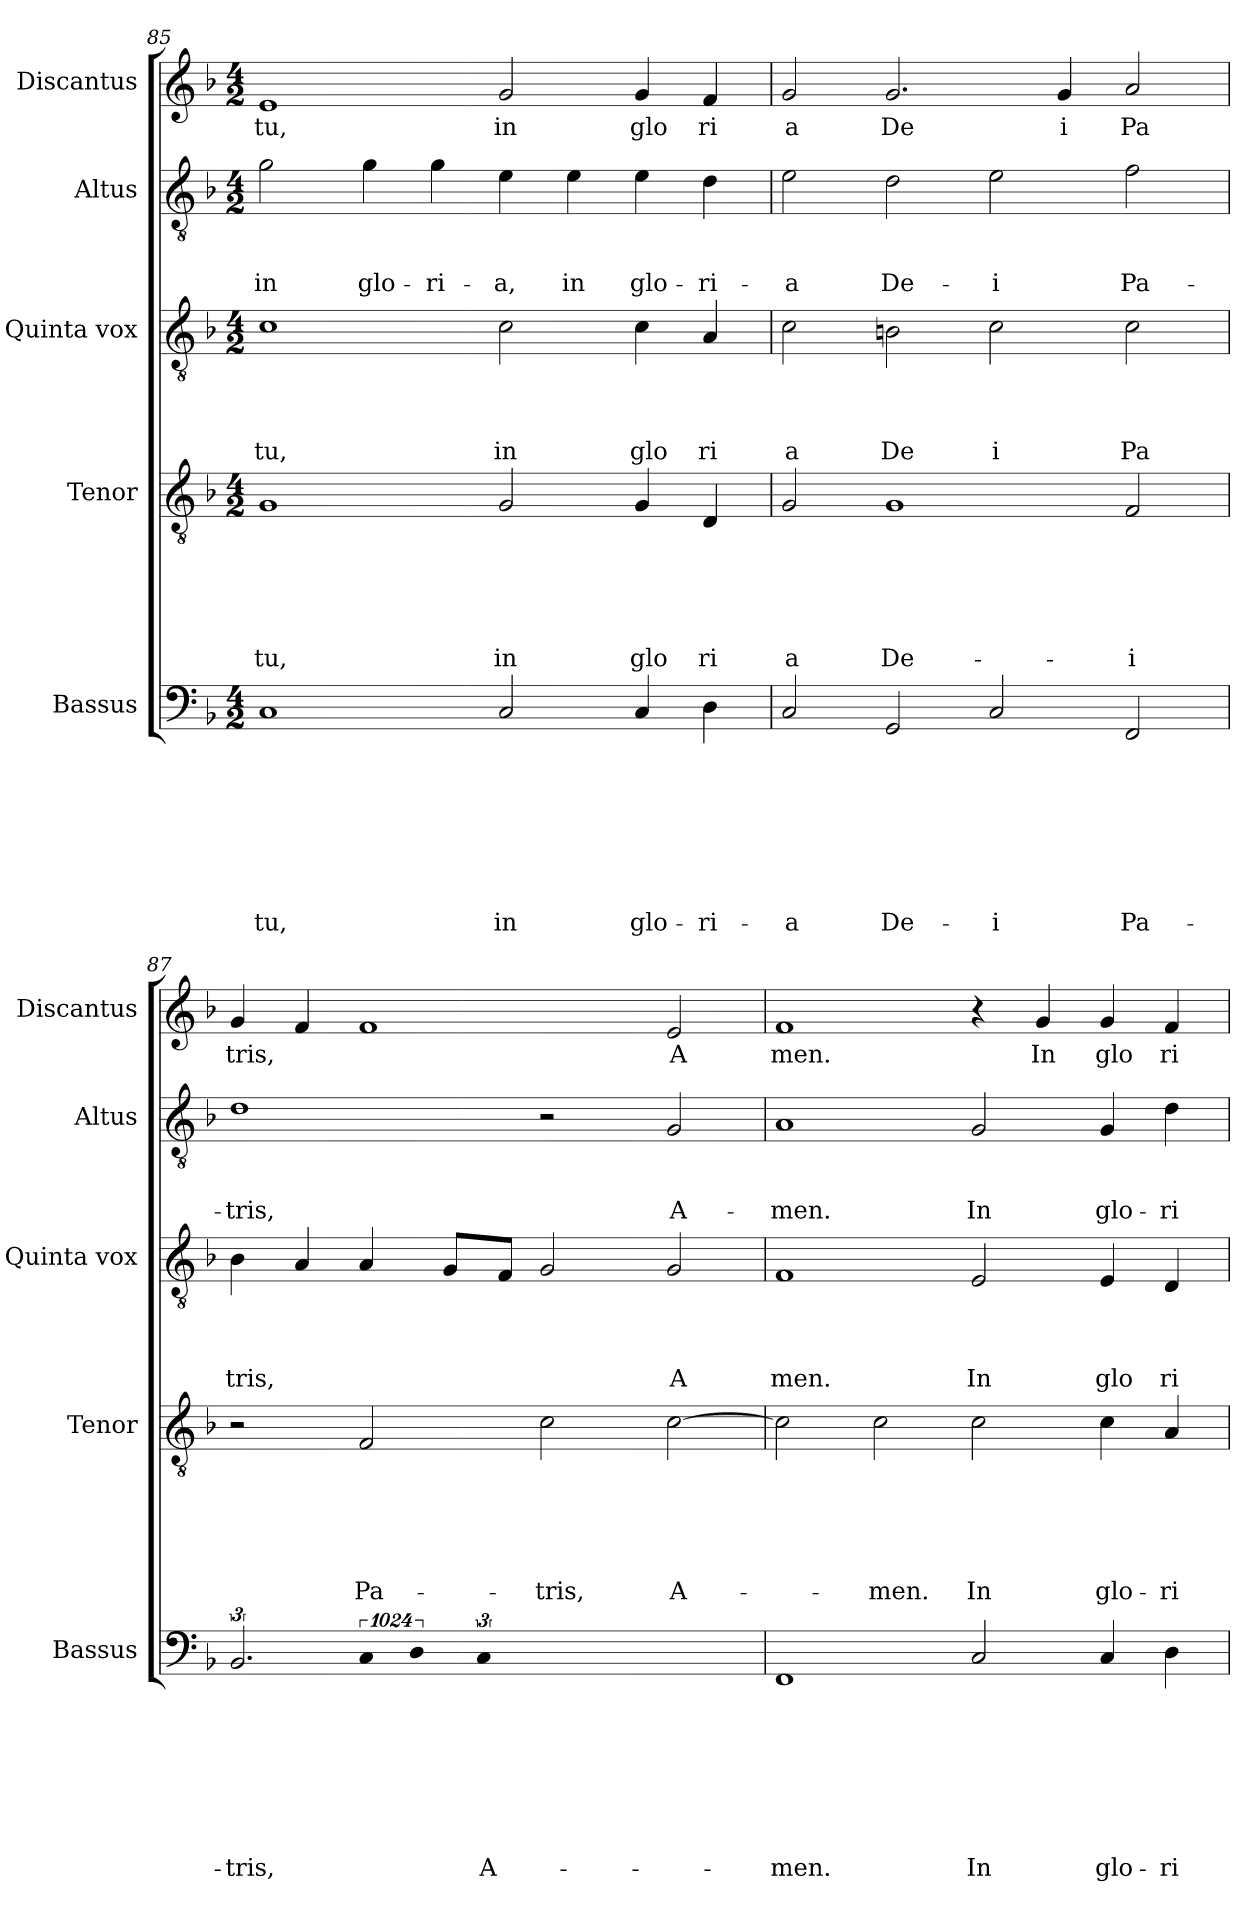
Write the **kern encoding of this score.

**kern	**text	**text	**text	**text	**text	**text	**text	**text	**kern	**text	**text	**text	**text	**text	**text	**kern	**text	**text	**text	**text	**kern	**text	**text	**text	**kern	**text
*part5	*part5	*part5	*part5	*part5	*part5	*part5	*part5	*part5	*part4	*part4	*part4	*part4	*part4	*part4	*part4	*part3	*part3	*part3	*part3	*part3	*part2	*part2	*part2	*part2	*part1	*part1
*staff5	*staff5	*staff5	*staff5	*staff5	*staff5	*staff5	*staff5	*staff5	*staff4	*staff4	*staff4	*staff4	*staff4	*staff4	*staff4	*staff3	*staff3	*staff3	*staff3	*staff3	*staff2	*staff2	*staff2	*staff2	*staff1	*staff1
*I"Bassus	*	*	*	*	*	*	*	*	*I"Tenor	*	*	*	*	*	*	*I"Quinta vox	*	*	*	*	*I"Altus	*	*	*	*I"Discantus	*
*I'Bassus	*	*	*	*	*	*	*	*	*I'Tenor	*	*	*	*	*	*	*I'Quinta vox	*	*	*	*	*I'Altus	*	*	*	*I'Discantus	*
*clefF4	*	*	*	*	*	*	*	*	*clefGv2	*	*	*	*	*	*	*clefGv2	*	*	*	*	*clefGv2	*	*	*	*clefG2	*
*ITrd-3c-5	*	*	*	*	*	*	*	*	*ITrd-3c-5	*	*	*	*	*	*	*	*	*	*	*	*ITrd-3c-5	*	*	*	*ITrd-3c-5	*
*k[b-e-]	*	*	*	*	*	*	*	*	*k[b-e-]	*	*	*	*	*	*	*k[b-]	*	*	*	*	*k[b-e-]	*	*	*	*k[b-e-]	*
*B-:	*	*	*	*	*	*	*	*	*B-:	*	*	*	*	*	*	*F:	*	*	*	*	*B-:	*	*	*	*B-:	*
*M4/2	*	*	*	*	*	*	*	*	*M4/2	*	*	*	*	*	*	*M4/2	*	*	*	*	*M4/2	*	*	*	*M4/2	*
=85	=85	=85	=85	=85	=85	=85	=85	=85	=85	=85	=85	=85	=85	=85	=85	=85	=85	=85	=85	=85	=85	=85	=85	=85	=85	=85
!	!	!	!	!	!	!	!	!LO:LY:b	!	!	!	!	!	!	!LO:LY:b	!	!	!	!	!LO:LY:b	!	!	!	!LO:LY:b	!	!LO:LY:b
1F	.	.	.	.	.	.	.	-tu,	1c	.	.	.	.	.	tu,	1c	.	.	.	tu,	2cc\	.	.	in	1a	tu,
!	!	!	!	!	!	!	!	!	!	!	!	!	!	!	!	!	!	!	!	!	!	!	!	!LO:LY:b	!	!
.	.	.	.	.	.	.	.	.	.	.	.	.	.	.	.	.	.	.	.	.	4cc\	.	.	glo-	.	.
!	!	!	!	!	!	!	!	!	!	!	!	!	!	!	!	!	!	!	!	!	!	!	!	!LO:LY:b	!	!
.	.	.	.	.	.	.	.	.	.	.	.	.	.	.	.	.	.	.	.	.	4cc\	.	.	-ri-	.	.
!	!	!	!	!	!	!	!	!LO:LY:b	!	!	!	!	!	!	!LO:LY:b	!	!	!	!	!LO:LY:b	!	!	!	!LO:LY:b	!	!LO:LY:b
2F/	.	.	.	.	.	.	.	in	2c/	.	.	.	.	.	in	2c\	.	.	.	in	4a\	.	.	-a,	2cc/	in
!	!	!	!	!	!	!	!	!	!	!	!	!	!	!	!	!	!	!	!	!	!	!	!	!LO:LY:b	!	!
.	.	.	.	.	.	.	.	.	.	.	.	.	.	.	.	.	.	.	.	.	4a\	.	.	in	.	.
!	!	!	!	!	!	!	!	!LO:LY:b	!	!	!	!	!	!	!LO:LY:b	!	!	!	!	!LO:LY:b	!	!	!	!LO:LY:b	!	!LO:LY:b
4F/	.	.	.	.	.	.	.	glo-	4c/	.	.	.	.	.	glo	4c\	.	.	.	glo	4a\	.	.	glo-	4cc/	glo
!	!	!	!	!	!	!	!	!LO:LY:b	!	!	!	!	!	!	!LO:LY:b	!	!	!	!	!LO:LY:b	!	!	!	!LO:LY:b	!	!LO:LY:b
4G\	.	.	.	.	.	.	.	-ri-	4G/	.	.	.	.	.	ri	4A/	.	.	.	ri	4g\	.	.	-ri-	4b-/	ri
!!LO:PB:g=z
=86	=86	=86	=86	=86	=86	=86	=86	=86	=86	=86	=86	=86	=86	=86	=86	=86	=86	=86	=86	=86	=86	=86	=86	=86	=86	=86
!	!	!	!	!	!	!	!	!LO:LY:b	!	!	!	!	!	!	!LO:LY:b	!	!	!	!	!LO:LY:b	!	!	!	!LO:LY:b	!	!LO:LY:b
2F/	.	.	.	.	.	.	.	-a	2c/	.	.	.	.	.	a	2c\	.	.	.	a	2a\	.	.	-a	2cc/	a
!	!	!	!	!	!	!	!	!LO:LY:b	!	!	!	!	!	!	!LO:LY:b	!	!	!	!	!LO:LY:b	!	!	!	!LO:LY:b	!	!LO:LY:b
2C/	.	.	.	.	.	.	.	De-	1c	.	.	.	.	.	De-	2Bn\	.	.	.	De	2g\	.	.	De-	2.cc/	De
!	!	!	!	!	!	!	!	!LO:LY:b	!	!	!	!	!	!	!	!	!	!	!	!LO:LY:b	!	!	!	!LO:LY:b	!	!
2F/	.	.	.	.	.	.	.	-i	.	.	.	.	.	.	.	2c\	.	.	.	i	2a\	.	.	-i	.	.
!	!	!	!	!	!	!	!	!	!	!	!	!	!	!	!	!	!	!	!	!	!	!	!	!	!	!LO:LY:b
.	.	.	.	.	.	.	.	.	.	.	.	.	.	.	.	.	.	.	.	.	.	.	.	.	4cc/	i
!	!	!	!	!	!	!	!	!LO:LY:b	!	!	!	!	!	!	!LO:LY:b	!	!	!	!	!LO:LY:b	!	!	!	!LO:LY:b	!	!LO:LY:b
2BB-/	.	.	.	.	.	.	.	Pa-	2B-/	.	.	.	.	.	-i	2c\	.	.	.	Pa	2b-\	.	.	Pa-	2dd/	Pa
=87	=87	=87	=87	=87	=87	=87	=87	=87	=87	=87	=87	=87	=87	=87	=87	=87	=87	=87	=87	=87	=87	=87	=87	=87	=87	=87
!	!	!	!	!	!	!	!	!LO:LY:b	!	!	!	!	!	!	!	!	!	!	!	!LO:LY:b	!	!	!	!LO:LY:b	!	!LO:LY:b
3.E-/	.	.	.	.	.	.	.	-tris,	2r	.	.	.	.	.	.	4B-\	.	.	.	tris,	1g	.	.	-tris,	4cc/	tris,
.	.	.	.	.	.	.	.	.	.	.	.	.	.	.	.	4A/	.	.	.	.	.	.	.	.	4b-/	.
!LO:N:vis=4	!	!	!	!	!	!	!	!	!	!	!	!	!	!	!LO:LY:b	!	!	!	!	!	!	!	!	!	!	!
4096%683F/	.	.	.	.	.	.	.	.	2B-/	.	.	.	.	.	Pa-	4A/	.	.	.	.	.	.	.	.	1b-	.
!LO:N:vis=2	!	!	!	!	!	!	!	!	!	!	!	!	!	!	!	!	!	!	!	!	!	!	!	!	!	!
4096%1365G\	.	.	.	.	.	.	.	.	.	.	.	.	.	.	.	.	.	.	.	.	.	.	.	.	.	.
.	.	.	.	.	.	.	.	.	.	.	.	.	.	.	.	8G/L	.	.	.	.	.	.	.	.	.	.
.	.	.	.	.	.	.	.	.	.	.	.	.	.	.	.	8F/J	.	.	.	.	.	.	.	.	.	.
!LO:N:vis=1	!	!	!	!	!	!	!	!LO:LY:b	!	!	!	!	!	!	!LO:LY:b	!	!	!	!	!	!	!	!	!	!	!
3.F	.	.	.	.	.	.	.	A-	2f\	.	.	.	.	.	-tris,	2G/	.	.	.	.	2r	.	.	.	.	.
!	!	!	!	!	!	!	!	!	!	!	!	!	!	!	!LO:LY:b	!	!	!	!	!LO:LY:b	!	!	!	!LO:LY:b	!	!LO:LY:b
2ryy	.	.	.	.	.	.	.	.	[>2f\	.	.	.	.	.	A-	2G/	.	.	.	A	2c/	.	.	A-	2a/	A
=88	=88	=88	=88	=88	=88	=88	=88	=88	=88	=88	=88	=88	=88	=88	=88	=88	=88	=88	=88	=88	=88	=88	=88	=88	=88	=88
!	!	!	!	!	!	!	!	!LO:LY:b	!	!	!	!	!	!	!	!	!	!	!	!LO:LY:b	!	!	!	!LO:LY:b	!	!LO:LY:b
1BB-	.	.	.	.	.	.	.	-men.	2f\]	.	.	.	.	.	.	1F	.	.	.	men.	1d	.	.	-men.	1b-	men.
!	!	!	!	!	!	!	!	!	!	!	!	!	!	!	!LO:LY:b	!	!	!	!	!	!	!	!	!	!	!
.	.	.	.	.	.	.	.	.	2f\	.	.	.	.	.	-men.	.	.	.	.	.	.	.	.	.	.	.
!	!	!	!	!	!	!	!	!LO:LY:b	!	!	!	!	!	!	!LO:LY:b	!	!	!	!	!LO:LY:b	!	!	!	!LO:LY:b	!	!
2F/	.	.	.	.	.	.	.	In	2f\	.	.	.	.	.	In	2E/	.	.	.	In	2c/	.	.	In	4r	.
!	!	!	!	!	!	!	!	!	!	!	!	!	!	!	!	!	!	!	!	!	!	!	!	!	!	!LO:LY:b
.	.	.	.	.	.	.	.	.	.	.	.	.	.	.	.	.	.	.	.	.	.	.	.	.	4cc/	In
!	!	!	!	!	!	!	!	!LO:LY:b	!	!	!	!	!	!	!LO:LY:b	!	!	!	!	!LO:LY:b	!	!	!	!LO:LY:b	!	!LO:LY:b
4F/	.	.	.	.	.	.	.	glo-	4f\	.	.	.	.	.	glo-	4E/	.	.	.	glo	4c/	.	.	glo-	4cc/	glo
!	!	!	!	!	!	!	!	!LO:LY:b	!	!	!	!	!	!	!LO:LY:b	!	!	!	!	!LO:LY:b	!	!	!	!LO:LY:b	!	!LO:LY:b
4G\	.	.	.	.	.	.	.	-ri-	4d/	.	.	.	.	.	-ri-	4D/	.	.	.	ri	4g\	.	.	-ri-	4b-/	ri
=	=	=	=	=	=	=	=	=	=	=	=	=	=	=	=	=	=	=	=	=	=	=	=	=	=	=
*-	*-	*-	*-	*-	*-	*-	*-	*-	*-	*-	*-	*-	*-	*-	*-	*-	*-	*-	*-	*-	*-	*-	*-	*-	*-	*-
